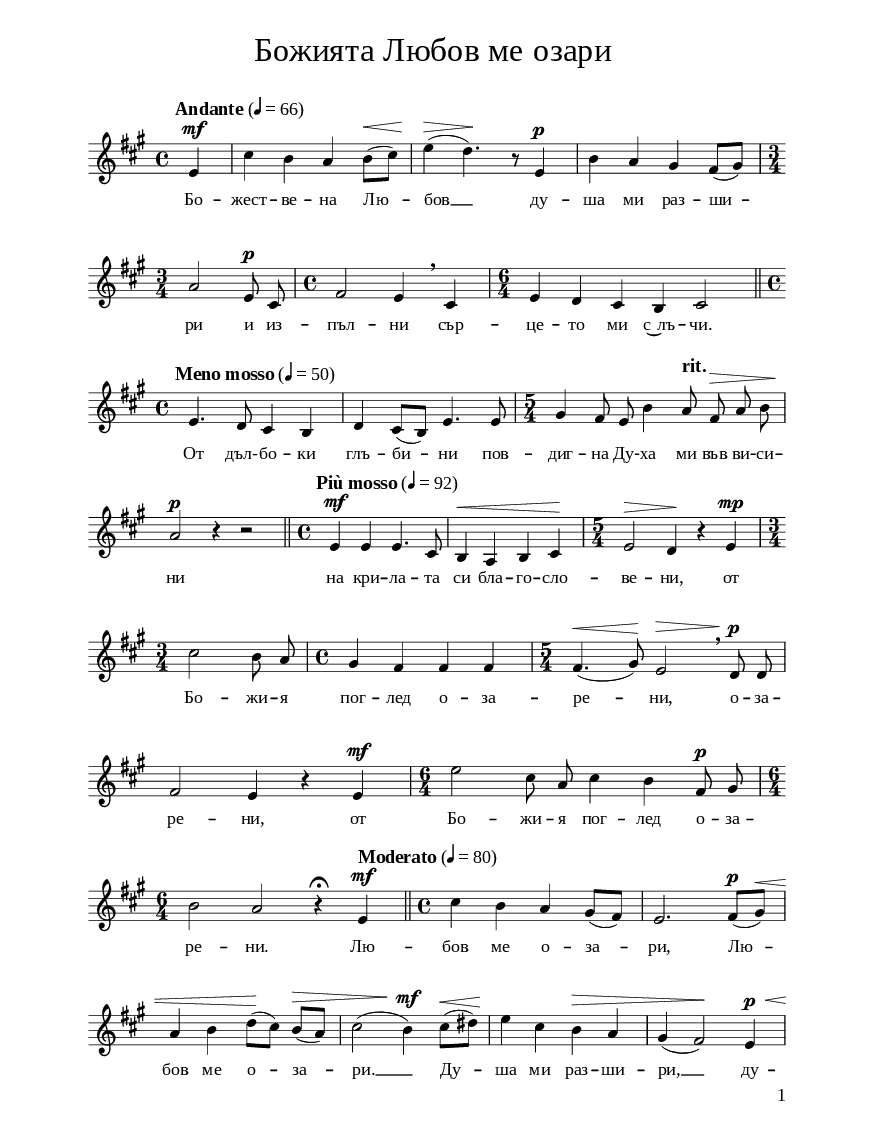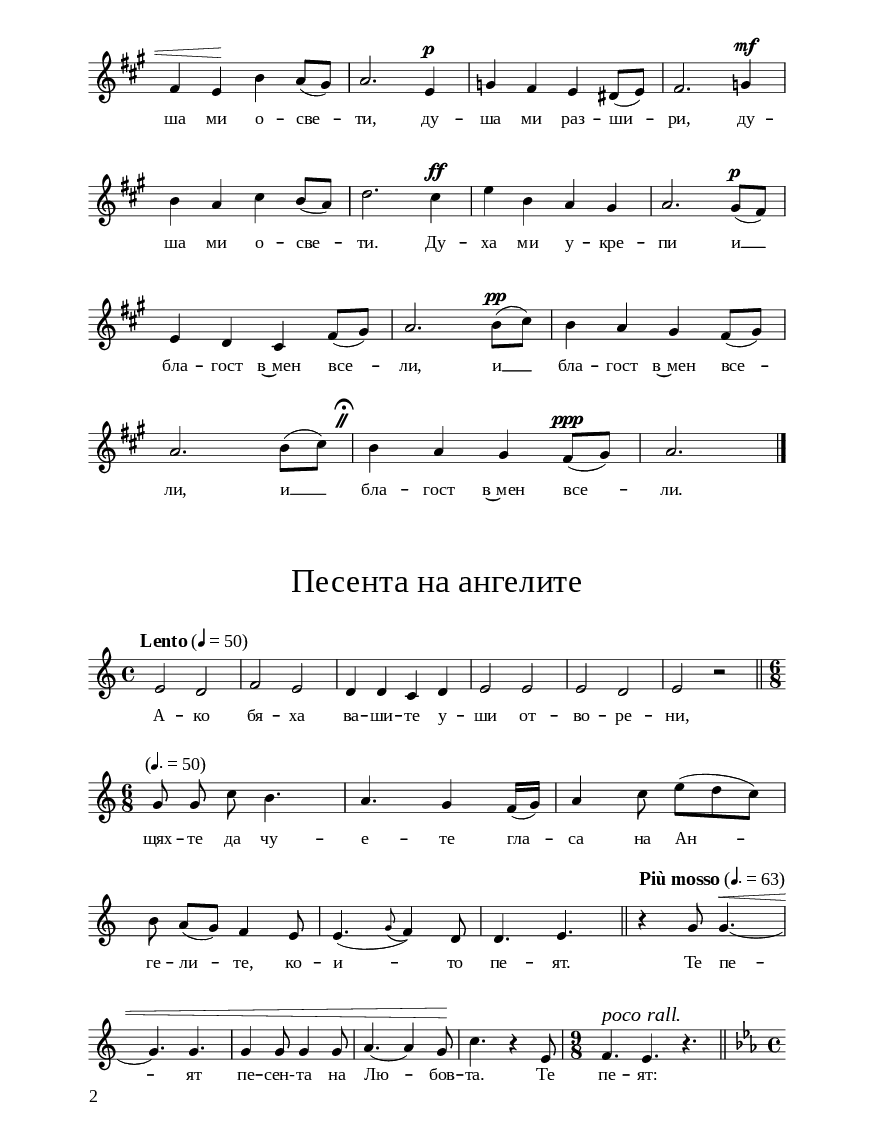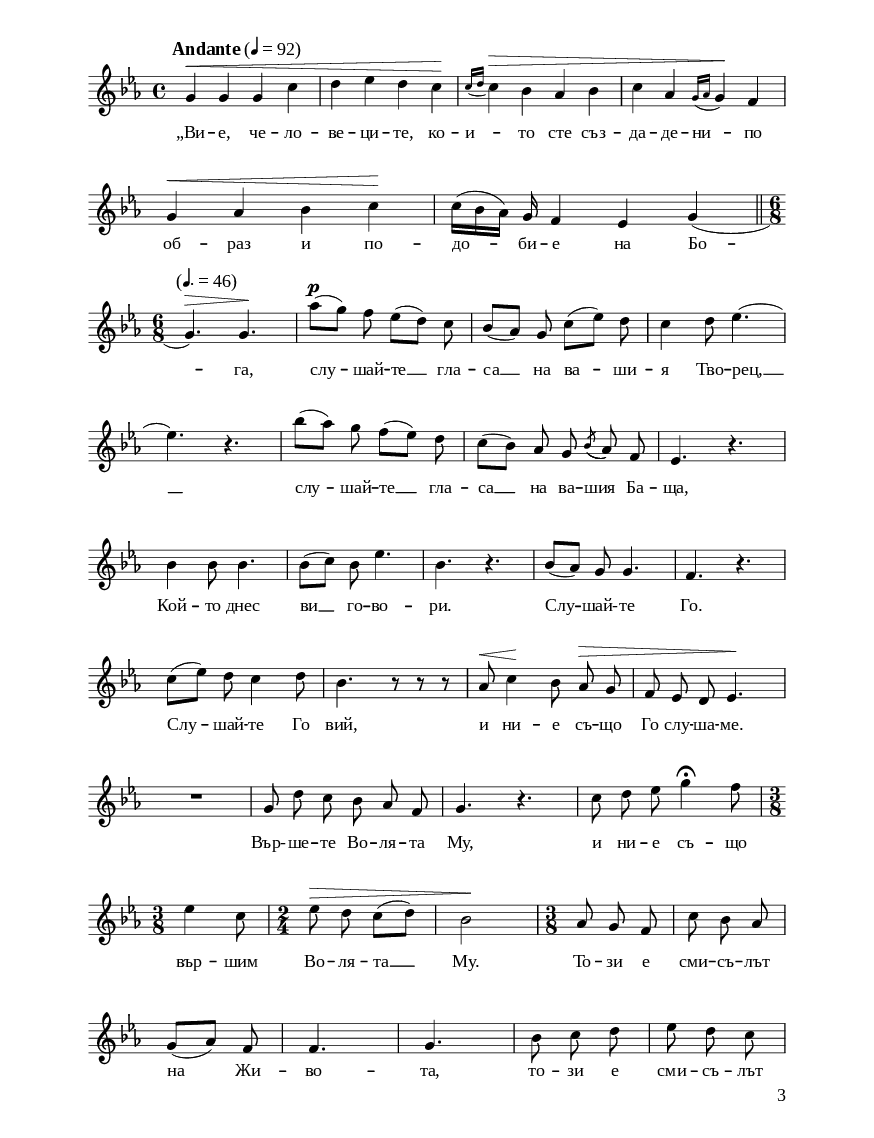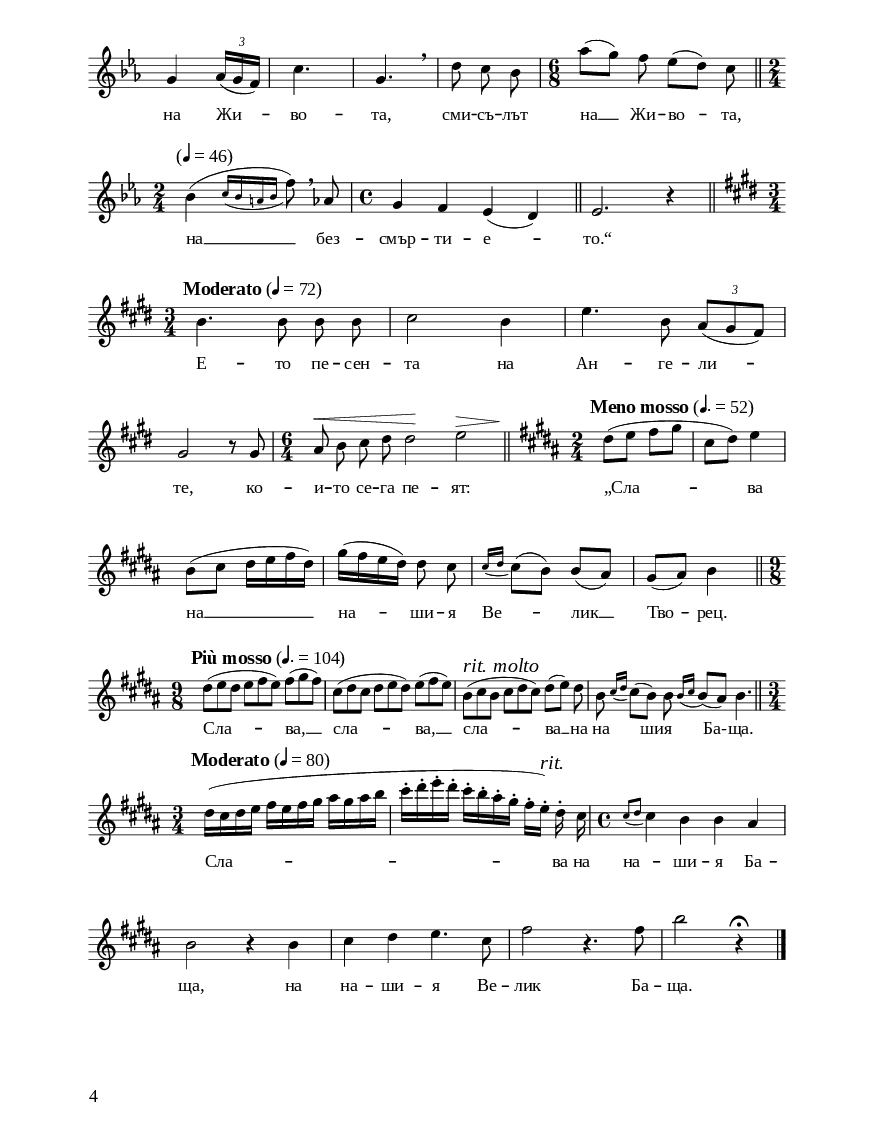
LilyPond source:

\version "2.24.2"

% include paper part and global functions
\include "include/globals.ily"

\bookpart {
  \label #'ref206
  \tocItem \markup "Божията Любов ме озари"
  \include "include/bookpart-paper.ily"
  \score {
    \include "include/score-layout.ily"

    \new Voice \absolute {
      \clef treble
      \key a \major
      \time 4/4
      \tempoFunc "Andante" 4 "66"
      \autoBeamOff
      \partial 4
      e'4 ^\mf  | % 2
      cis''4  b'4  a'4  b'8 ( [ ^\<
      cis''8 ) ] | % 3
      e''4 ( ^\! ^\>  d''4. ) \! r8  e'4^\p | % 4
      b'4  a'4  gis'4  fis'8 ( [
      gis'8 ) ] \break| % 5
      \time 3/4  | % 5
      a'2  e'8  ^\p  cis'8   | % 6
      \time 4/4  | % 6
      fis'2  e'4   \breathe cis'4 | % 7
      \time 6/4  | % 7
      e'4  d'4  cis'4  b4  cis'2 \bar
      "||"
      \time 4/4  \break | % 8
      | % 8
      \tempoFunc "Meno mosso" 4 "50"
      e'4.  d'8  cis'4  b4 | % 9
      d'4  cis'8 ( [  b8 ) ]  e'4.  e'8
      |
      \time 5/4  |
      gis'4  fis'8   e'8  b'4 \tempo "rit." a'8
      fis'8 ^\>  a'8  b'8
      \break | % 11
      a'2 ^\! ^\p r4 r2 \bar "||"
      \time 4/4   | % 12
      \tempoFunc "Più mosso" 4 "92" e'4 ^\mf

      e'4
      e'4.   cis'8 | % 13
      b4 ^\<  a4  b4  cis'4 ^\!  | % 14
      \time 5/4  | % 14
      e'2 ^\>  d'4 ^\! r4  e'4 ^\mp \break | % 15
      \time 3/4  | % 15
      cis''2  b'8   a'8  | % 16
      \time 4/4  | % 16
      gis'4  fis'4  fis'4  fis'4 | % 17
      \time 5/4  | % 17
      fis'4. ( ^\<  gis'8 ) ^\!  e'2 ^\> \breathe d'8
      ^\!  ^\p  d'8 \break | % 18
      fis'2  e'4 r4  e'4 ^\mf | % 19
      \time 6/4  | % 19
      e''2  cis''8   a'8   cis''4
      b'4  fis'8  ^\p  gis'8 | \time 6/4 \break

      b'2  a'2 r4 ^\fermata
      \tempoFunc "Moderato" 4 "80"
      e'4
      ^\mf | % 21
      \time 4/4  | \bar "||" % 21
      cis''4  b'4  a'4  gis'8 ( [
      fis'8 ) ]  | % 22
      e'2.  fis'8 ( [ ^\p  gis'8 ) ] ^\< \break | % 23
      a'4  b'4  d''8 ( [ ^\!  cis''8 )
      ]  b'8 ( [ ^\>  a'8 ) ] | % 24
      cis''2 (  b'4 ) ^\! ^\mf  cis''8 ( [ ^\<
      dis''8 ) ] | % 25
      e''4 ^\!  cis''4  b'4 ^\>  a'4 | % 26
      gis'4 (  fis'2 ) ^\!  e'4 ^\p ^\< \break | % 27
      fis'4  e'4 ^\! b'4  a'8 ( [
      gis'8 ) ] | % 28
      a'2.  e'4 ^\p | % 29
      g'4  fis'4  e'4  dis'8 ( [  e'8
      ) ] |
      fis'2.  g'4 ^\mf \break | % 31
      b'4  a'4  cis''4  b'8 ( [  a'8
      ) ] | % 32
      d''2.  cis''4 ^\ff  | % 33
      e''4  b'4  a'4  gis'4 | % 34
      a'2.  gis'8 ( [ ^\p  fis'8 ) ] \break | % 35
      e'4  d'4  cis'4  fis'8 ( [  gis'8
      ) ] | % 36
      a'2.  b'8 ( [ ^\pp  cis''8 ) ]
      | % 37
      b'4  a'4  gis'4  fis'8 ( [
      gis'8 ) ] | \break % 38
      a'2.  b'8 ( [  cis''8 ) ]
      ^\markup {
        \override #'(baseline-skip . 1.2)
        \column {
          \line { "   " \musicglyph #"scripts.ufermata"}
          \line { "   " \musicglyph #"scripts.caesura.straight" }
        }
      }
      | % 39
      b'4  a'4  gis'4  fis'8 ( [ ^\ppp
      gis'8 ) ] |
      a'2. \bar "|."
    }

    \addlyrics {
      Бо -- жест -- ве -- на Лю -- бов __
      ду -- ша ми раз -- ши -- ри
      и из -- пъл -- ни сър -- це -- то
      ми с~лъ -- чи. От "дъл-" -- бо -- ки
      глъ -- би -- ни пов -- диг -- на
      Ду -- ха ми във ви -- си -- ни на
      кри -- ла -- та си бла -- го -- сло
      -- ве -- ни, от Бо -- жи -- я пог --
      лед о -- за -- ре -- ни, о -- за
      -- ре -- ни, от Бо -- жи -- я пог --
      лед о -- за -- ре -- ни. Лю -- бов
      ме о -- за -- ри, Лю -- бов
      ме о -- за -- ри. __ Ду --
      ша ми раз -- ши -- ри,  __ ду --
      ша ми о -- све  -- ти, ду -- ша
      ми раз -- ши  -- ри, ду -- ша ми
      о -- све -- ти. Ду -- ха ми у --
      кре -- пи и __  бла -- гост в~мен
      все -- ли, и __ бла -- гост
      в~мен все -- ли, и __ бла --
      гост в~мен все -- ли.}

      \header {
        title = \titleFunc "Божията Любов ме озари " " Božijata Ljubov me ozari"
      }

      \midi{}

    } % score

    \label #'ref207
    \tocItem \markup "Песента на ангелите "
    \include "include/bookpart-paper.ily"
    \score {
      \include "include/score-layout.ily"

      \new Voice \absolute {
        \clef treble
        \key c \major
        \time 4/4
        \tempoFunc "Lento" 4 "50"
        \autoBeamOff
        \override Hairpin.to-barline = ##f
        \override Hairpin.after-line-breaking = ##t
        e'2  d'2 |  f'2  e'2 | % 2
        d'4  d'4  c'4  d'4 |  e'2
        e'2 | % 3
        e'2  d'2 | e'2 r2 | \break % 4
        \time 6/8  | \bar"||" % 4
        \tempoFunc "" 4. "50"
        g'8  g'8 c''8 b'4.  | % 5
        a'4.  g'4  f'16 ( [  g'16 ) ] | % 6
        a'4 c''8 e''8 ( [ d''8
        c''8 ) ] |\break  % 7
        b'8  a'8 ( [  g'8 ) ]  f'4  e'8
        | % 8
        e'4. ( \appoggiatura {  g'8 }  f'4 )
        d'8 | % 9
        d'4.  e'4. \bar"||" |
        \tempoFunc "Più mosso" 4. "63"
        r4  g'8
        g'4. ~ ^\< |  \break % 11
        g'4.  g'4. | % 12
        g'4  g'8  g'4  g'8 | % 13
        a'4. ~  a'4  g'8 _\!  | % 14
        c''4.  r4  e'8 |  % 15
        \time 9/8  | % 15
        f'4. ^\markup{ \huge \italic {poco rall.} }  e'4. r4. \bar
        "||" \break
        \key es \major \time 4/4 | % 16
        \tempoFunc "Andante" 4 "92"
        g'4 ^\<  g'4  g'4 c''4 | d''4
        es''4 d''4 c''4 ^\! | % 17
        \grace {  c''16 ( [  d''16 ] } c''4 ) ^\>
        bes'4  as'4 bes'4 | c''4
        as'4 \grace {  g'16 ( [  as'16 ] }  g'4 )
        ^\! f'4 | \break % 18
        g'4 ^\<  as'4 bes'4 c''4  ^\!
        c''16 ( [ bes'16  as'16 )  ] g'16
        f'4  es'4  g'4 (\bar "||"
        \break | % 19
        \time 6/8  | % 19
        \tempoFunc "" 4. "46"
        g'4. ^\> ) g'4.  ^\! |
        as''8 ( [ ^\p g''8 ) ] f''8
        es''8 ( [ d''8 ) ] c''8 | % 21
        bes'8 ( [  as'8 ) ]  g'8 c''8 ( [
        es''8 ) ] d''8 | % 22
        c''4 d''8 es''4. ~ \break | % 23
        es''4. r4. | % 24
        bes''8 ( [ as''8 ) ] g''8
        f''8 ( [ es''8 ) ] d''8 | % 25
        c''8 ( [ bes'8 ) ]  as'8  g'8
        \acciaccatura {  bes'8 ( }  as'8 )  f'8 | % 26
        es'4. r4. \break | % 27
        bes'4 bes'8 bes'4. | % 28
        bes'8 ( [ c''8 ) ] bes'8
        es''4. | % 29
        bes'4. r4. |
        bes'8 ( [  as'8 ) ]  g'8  g'4. | % 31
        f'4. r4. \break| % 32
        c''8 ( [ es''8 ) ] d''8 c''4
        d''8 | % 33
        bes'4. r8 r8 r8 | as'8 ^\<  % 34
        c''4 ^\! bes'8  as'8 ^\>  g'8 |
        f'8 es'8   d'8
        es'4. ^\! \break | % 36
        R2. | % 37
        g'8 d''8 c''8 bes'8
        as'8  f'8 | % 38
        g'4. r4. | % 39
        c''8 d''8 es''8 g''4
        ^\fermata f''8 \break |
        \time 3/8  |
        es''4 c''8 | % 41
        \time 2/4  | % 41
        es''8 ^\> d''8 c''8 ( [ d''8
        ) ] | % 42
        bes'2 ^\! | % 43
        \time 3/8  | % 43
        as'8  g'8  f'8 | % 44
        c''8 bes'8  as'8 \break | % 45
        g'8 ( [  as'8 ) ]  f'8 | % 46
        f'4. | % 47
        g'4. | % 48
        bes'8 c''8 d''8 | % 49
        es''8 d''8 c''8 \break |
        g'4 \once \omit TupletBracket
        \times 2/3  {
          as'16 ( [  g'16  f'16 ) ]
        }
        | % 51
        c''4. | % 52
        g'4.  \breathe | % 53
        d''8 c''8 bes'8 | % 54
        \time 6/8  | % 54
        as''8 ( [ g''8 ) ] f''8 es''8
        ( [ d''8 ) ] c''8 \bar "||"
        \break | % 55
        \time 2/4  | % 55
        \tempoFunc "" 4 "46" | % 55
        bes'4 ( \acciaccatura {
          c''16 [bes'16 a'16
          bes'16 ]
        }
        f''8 )  \breathe as'8  | % 56
        \time 4/4  | % 56
        g'4  f'4  es'4 (  d'4 ) \bar "||"
        es'2. r4 \bar "||"
        \break | % 58
        \once \override Staff.KeyCancellation.break-visibility = #all-invisible
        \key e \major \time 3/4 | % 58
        \tempoFunc "Moderato" 4 "72"
        b'4. b'8 b'8 b'8 | % 59
        cis''2 b'4 |
        e''4. b'8 \once \omit TupletBracket
        \times 2/3  {
          a'8 ( [  gis'8  fis'8 ) ]
        }
        | \break % 61
        gis'2 r8  gis'8 | % 62
        \time 6/4  | % 62
        a'8 ^\< b'8 cis''8 dis''8
        dis''2 ^\!
        \once \override Hairpin.to-barline = ##t
        e''2 ^\> \bar "||"
        \key b \major \time 2/4 | % 63
        \tempoFunc "Meno mosso" 4. "52"
        dis''8 ( [ _\! e''8 ] fis''8 [
        gis''8 ] | % 64
        cis''8 [ dis''8 ) ] e''4 | \break % 65
        b'8 ( [ cis''8 ] dis''16 [
        e''16 fis''16 dis''16 ) ]  | % 66
        gis''16 ( [ fis''16 e''16
        dis''16 ) ] dis''8 cis''8 | % 67
        \grace {  cis''16 ( [  dis''16 ] } cis''8 )
        ( [ b'8 ) ]  b'8 ( [  ais'8 ) ] | % 68
        gis'8 ( [  ais'8 ) ] b'4 \bar "||" \break
        \time 9/8  | % 69
        \tempoFunc "Più mosso" 4. "104"
        dis''8 ( [  e''8
        dis''8 ] e''8 [
        fis''8 e''8 ) ] fis''8 ( [ gis''8
        fis''8 ) ]  |
        cis''8 ( [ dis''8 cis''8 ]
        dis''8 [ e''8 dis''8 ) ] e''8 ( [
        fis''8 e''8 ) ] | % 71
        b'8 ( [ ^\markup{ \huge \italic {rit. molto} } cis''8
        b'8 ] cis''8 [ dis''8 cis''8
        ) ] dis''8 (  [e''8] ) dis''8  | % 72

        b'8  \acciaccatura { cis''16  [  dis''16 ] }
        cis''8 [( b'8 )]

        b'8  \acciaccatura { b'16 [  cis''16 ] }
        b'8 [( ais'8 )]

        b'4. \break | % 73
        \time 3/4  | \bar "||" % 73
        \tempoFunc "Moderato" 4 "80"
        dis''16 ( [ cis''16 dis''16
        e''16 ] fis''16 [ e''16 fis''16
        gis''16 ] ais''16 [ gis''16
        ais''16 b''16  ] | cis'''16  -. [
        dis'''16 -. e'''16 -. dis'''16 -. ]
        cis'''16 -. [ b''16 -. ais''16 -.
        gis''16  -. ] fis''16 -. [e''16] )
        -.  ^\markup{ \huge \italic {rit.} } dis''16 -. cis''16 |

        \time 4/4
        \acciaccatura {  cis''8 [  dis''8 ] } cis''4
        b'4 b'4 ais'4 \break |
        b'2 r4 b'4 | cis''4 dis''4 e''4. cis''8
        |

        fis''2  r4. fis''8 | b''2 r4 \fermata \bar "|."
      }

      \addlyrics {
        А
        -- ко бя -- ха ва -- ши -- те у -- ши
        от -- во -- ре -- ни, щях -- те да
        чу -- е -- те гла -- са на Ан
        --  ге -- ли -- те, ко -- и
        --  то пе -- ят. Те пе --
        ят пе -- "сен-" -- та на Лю -- бов
        -- та. Те пе -- ят: „Ви -- е, че --
        ло -- ве -- ци -- те, ко -- и --
        то сте съз -- да -- де -- ни --
        по об -- раз и по -- до --
        би -- е на Бо -- га, слу -- шай
        -- те __  гла -- са __  на ва --
        ши -- я Тво -- рец, __ слу --
        шай -- те __  гла -- са __  на ва
        -- шия Ба -- ща, Кой -- то днес
        ви __  го -- во -- ри. Слу -- "шай-"
        -- те Го. Слу -- шай -- те Го
        вий, и ни -- е съ -- що Го слу --
        ша -- ме. "Вър-" -- ше -- те Во -- ля --
        та Му, и ни -- е съ -- що вър --
        шим Во -- ля -- та __  Му. То -- зи
        е сми -- съ -- лът на  Жи -- во
        -- та, то -- зи е сми -- съ -- лът
        на Жи --  во -- та, сми -- съ
        -- лът на __ Жи -- во -- та, на __
        без -- смър -- ти
        -- е -- то.“ Е -- то пе -- сен --
        та на Ан -- ге -- ли  --  те,
        ко -- и -- то се -- га пе -- ят:
        „Сла --     ва на __
        на --
        ши -- я   Ве -- лик __
        Тво -- рец. Сла --
        ва, __  сла --
        ва, __  сла --
        ва __     на на   -- "       ши" --
        я "      Ба-" -- ща. Сла -- ва на  на -- ши -- я Ба
        -- ща, на на -- ши -- я Ве -- лик Ба
        -- ща.}

        \header {
          title = \titleFunc "Песента на ангелите" "Pesenta na angelite"
        }

        \midi{}

      } % score



    } % bookpart

    % Più mosso
    %
